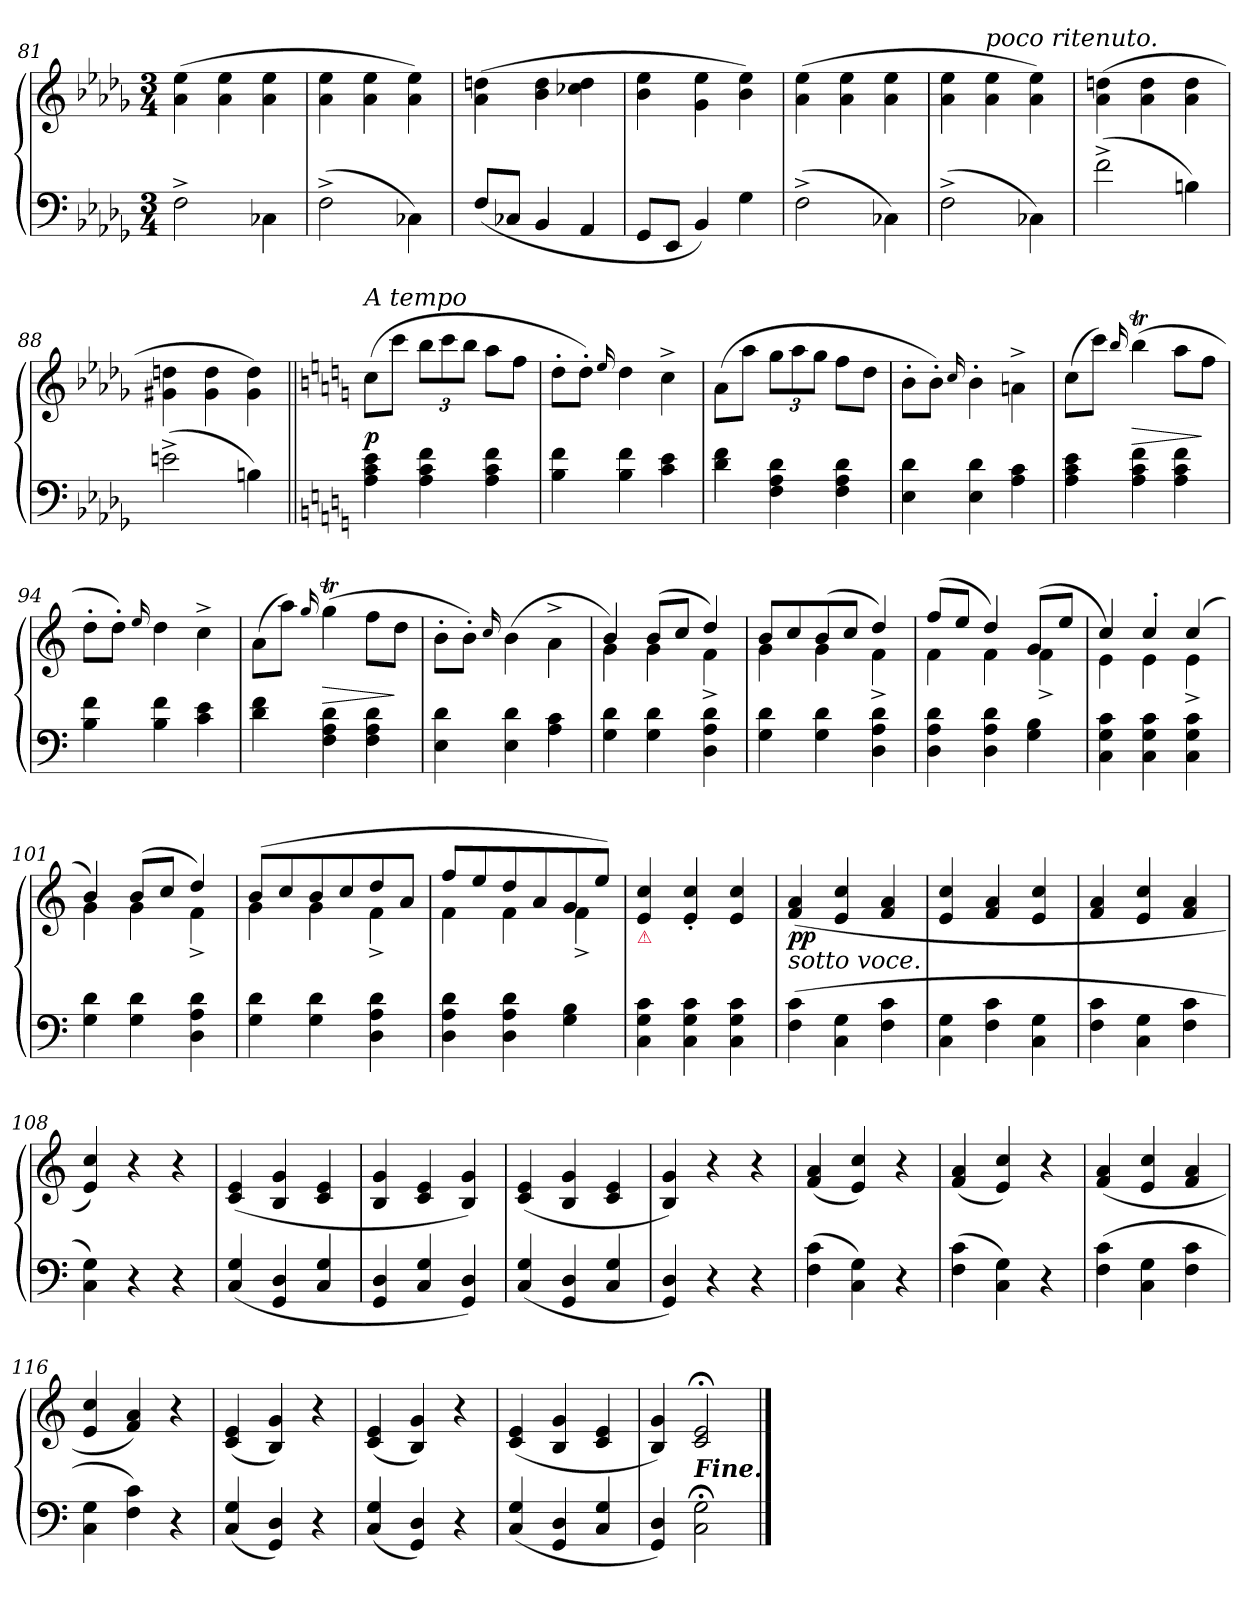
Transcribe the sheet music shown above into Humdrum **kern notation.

**kern	**kern	**dynam
*part1	*part1	*part1
*staff2	*staff1	*staff1/2
*clefF4	*clefG2	*
*k[b-e-a-d-g-]	*k[b-e-a-d-g-]	*
*M3/4	*M3/4	*
=81	=81	=81
2F^<	(4a- 4ee-	.
.	4a- 4ee-	.
4C-X\	4a- 4ee-	.
=82	=82	=82
(2F^<	4a- 4ee-	.
.	4a- 4ee-	.
4C-X\)	4a- 4ee-)	.
=83	=83	=83
(8F/L	(4a- 4ddn	.
8C-XJ	.	.
4BB-	4b- 4dd	.
4AA-	4cc-X 4dd	.
=84	=84	=84
8GG-L	4b- 4ee-	.
8EE-J	.	.
4BB-)	4g- 4ee-	.
4G-	4b- 4ee-)	.
=85	=85	=85
(>2F^<	(4a- 4ee-	.
.	4a- 4ee-	.
4C-X\)	4a- 4ee-	.
=86	=86	=86
(2F^<	4a- 4ee-	.
!	!LO:TX:a:i:t=poco ritenuto.	!
.	4a- 4ee-	.
4C-X\)	4a- 4ee-)	.
=87	=87	=87
(2f^<	(4a- 4ddn	.
.	4a- 4dd	.
4Bn)	4a- 4dd	.
=88	=88	=88
(2en^<	4g#X 4ddn	.
.	4g# 4dd	.
4Bn)	4g# 4dd)	.
=89||	=89||	=89||
*k[]	*k[]	*
!	!LO:TX:a:i:t=A tempo	!
4A 4c 4e	(8ccL	p
.	8cccJ	.
4A 4c 4f	12bbL	.
.	12ccc	.
.	12bbJ	.
4A 4c 4f	8aaL	.
.	8ffJ	.
=90	=90	=90
4B 4f	8dd'L	.
.	8dd'J)	.
.	16qqee/	.
4B 4f	4dd	.
4c 4e	4cc^	.
=91	=91	=91
4d 4f	(8aL	.
.	8aaJ	.
4F 4A 4d	12ggL	.
.	12aa	.
.	12ggJ	.
4F 4A 4d	8ffL	.
.	8ddJ	.
=92	=92	=92
4E 4d	8b'L	.
.	8b'J)	.
.	16qqcc/	.
4E 4d	4b'	.
4A 4c	4an^\	.
=93	=93	=93
4A 4c 4e	(8ccL	.
.	8cccJ)	.
.	16qqbb/	.
4A 4c 4f	(>4bbt	>
4A 4c 4f	8aaL	.
.	8ffJ	]
=94	=94	=94
4B 4f	8dd'L	.
.	8dd'J)	.
.	16qqee/	.
4B 4f	4dd	.
4c 4e	4cc^	.
=95	=95	=95
4d 4f	(8aL	.
.	8aaJ)	.
.	16qqgg/	.
4F 4A 4d	(4ggT	>
4F 4A 4d	8ffL	.
.	8ddJ	]
=96	=96	=96
4E 4d	8b'L	.
.	8b'J)	.
.	16qqcc/	.
4E 4d	(4b	.
4A 4c	4a^\	.
=97	=97	=97
*	*^	*
4G 4d	4b)	4g	.
4G 4d	(8bL	4g	.
.	8ccJ	.	.
4D 4A 4d	4dd)	4f^	.
=98	=98	=98	=98
4G 4d	8bL	4g	.
.	8cc	.	.
4G 4d	(8b	4g	.
.	8ccJ	.	.
4D 4A 4d	4dd)	4f^	.
=99	=99	=99	=99
4D 4A 4d	(8ffL	4f	.
.	8eeJ	.	.
4D 4A 4d	4dd)	4f	.
4G 4B	(8gL	4f^	.
.	8eeJ	.	.
=100	=100	=100	=100
4C 4G 4c	4cc	4e)	.
4C 4G 4c	4cc'>	4e	.
4C 4G 4c	(>4cc	4e^	.
=101	=101	=101	=101
4G 4d	4b)	4g	.
4G 4d	(8bL	4g	.
.	8ccJ	.	.
4D 4A 4d	4dd)	4f^	.
=102	=102	=102	=102
4G 4d	(8bL	4g	.
.	8cc	.	.
4G 4d	8b	4g	.
.	8cc	.	.
4D 4A 4d	8dd	4f^	.
.	8aJ	.	.
=103	=103	=103	=103
4D 4A 4d	8ffL	4f	.
.	8ee	.	.
4D 4A 4d	8dd	4f	.
.	8a	.	.
4G 4B	8g	4f^	.
.	8eeJ)	.	.
*	*v	*v	*
=104	=104	=104
!	!LO:TX:b:color=crimson:t=⚠	!
4C 4G 4c	4e 4cc	.
4C 4G 4c	4e' 4cc'	.
4C 4G 4c	4e 4cc	.
=105	=105	=105
!	!LO:TX:b:i:t=sotto voce.	!
!	!	!LO:DY:b
(4F 4c	(4f 4a	pp
4C 4G	4e 4cc	.
4F 4c	4f 4a	.
=106	=106	=106
4C 4G	4e 4cc	.
4F 4c	4f 4a	.
4C 4G	4e 4cc	.
=107	=107	=107
4F 4c	4f 4a	.
4C 4G	4e 4cc	.
4F 4c	4f 4a	.
=108	=108	=108
4C 4G)	4e 4cc)	.
4r	4r	.
4r	4r	.
=109	=109	=109
(<4C/ 4G/	(4c 4e	.
4GG 4D	4B 4g	.
4C/ 4G/	4c 4e	.
=110	=110	=110
4GG 4D	4B 4g	.
4C/ 4G/	4c 4e	.
4GG 4D)	4B 4g)	.
=111	=111	=111
(4C/ 4G/	(4c 4e	.
4GG 4D	4B 4g	.
4C/ 4G/	4c 4e	.
=112	=112	=112
4GG 4D)	4B 4g)	.
4r	4r	.
4r	4r	.
=113	=113	=113
(4F 4c	(4f 4a	.
4C 4G)	4e 4cc)	.
4r	4r	.
=114	=114	=114
(4F 4c	(4f 4a	.
4C 4G)	4e 4cc)	.
4r	4r	.
=115	=115	=115
(4F 4c	(4f 4a	.
4C 4G	4e 4cc	.
4F 4c	4f 4a	.
=116	=116	=116
4C 4G	4e 4cc	.
4F 4c)	4f 4a)	.
4r	4r	.
=117	=117	=117
(4C/ 4G/	(4c 4e	.
4GG 4D)	4B 4g)	.
4r	4r	.
=118	=118	=118
(4C/ 4G/	(4c 4e	.
4GG 4D)	4B 4g)	.
4r	4r	.
=119	=119	=119
(<4C/ 4G/	(4c 4e	.
4GG 4D	4B 4g	.
4C/ 4G/	4c 4e	.
=120	=120	=120
4GG 4D)	4B 4g)	.
!LO:TX:a:Bi:t=Fine.	!	!
2C;< 2G;<	2c;< 2e;<	.
==	==	==
*-	*-	*-
